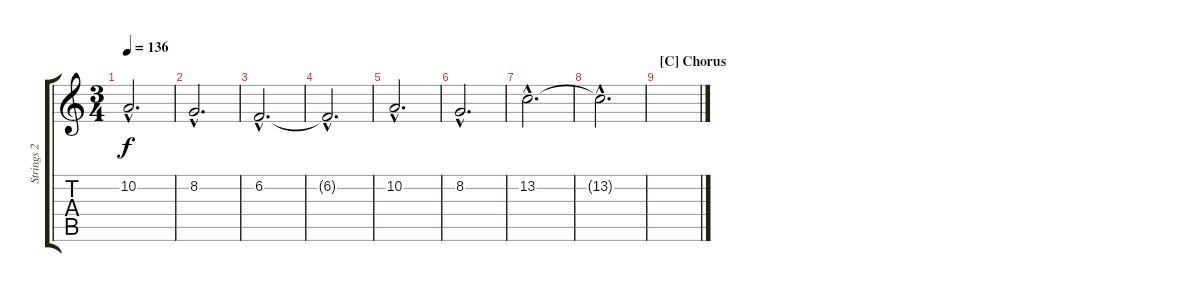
\track ("Strings 2" "Strings 2") {instrument stringensemble2}
\staff {score tabs}
\tuning (E4 B3 G3 D3 A2 E2) {hide}
\ts (3 4)
\tempo 136
\clef g2
\ks aminor
10.2{hac}.2{d dy f} |
8.2{hac}.2{d} |
6.2{hac}.2{d} |
6.2{hac t}.2{d} |
10.2{hac}.2{d} |
8.2{hac}.2{d} |
13.2{hac}.2{d} |
13.2{hac t}.2{d} |
\section ("" "[C] Chorus")
